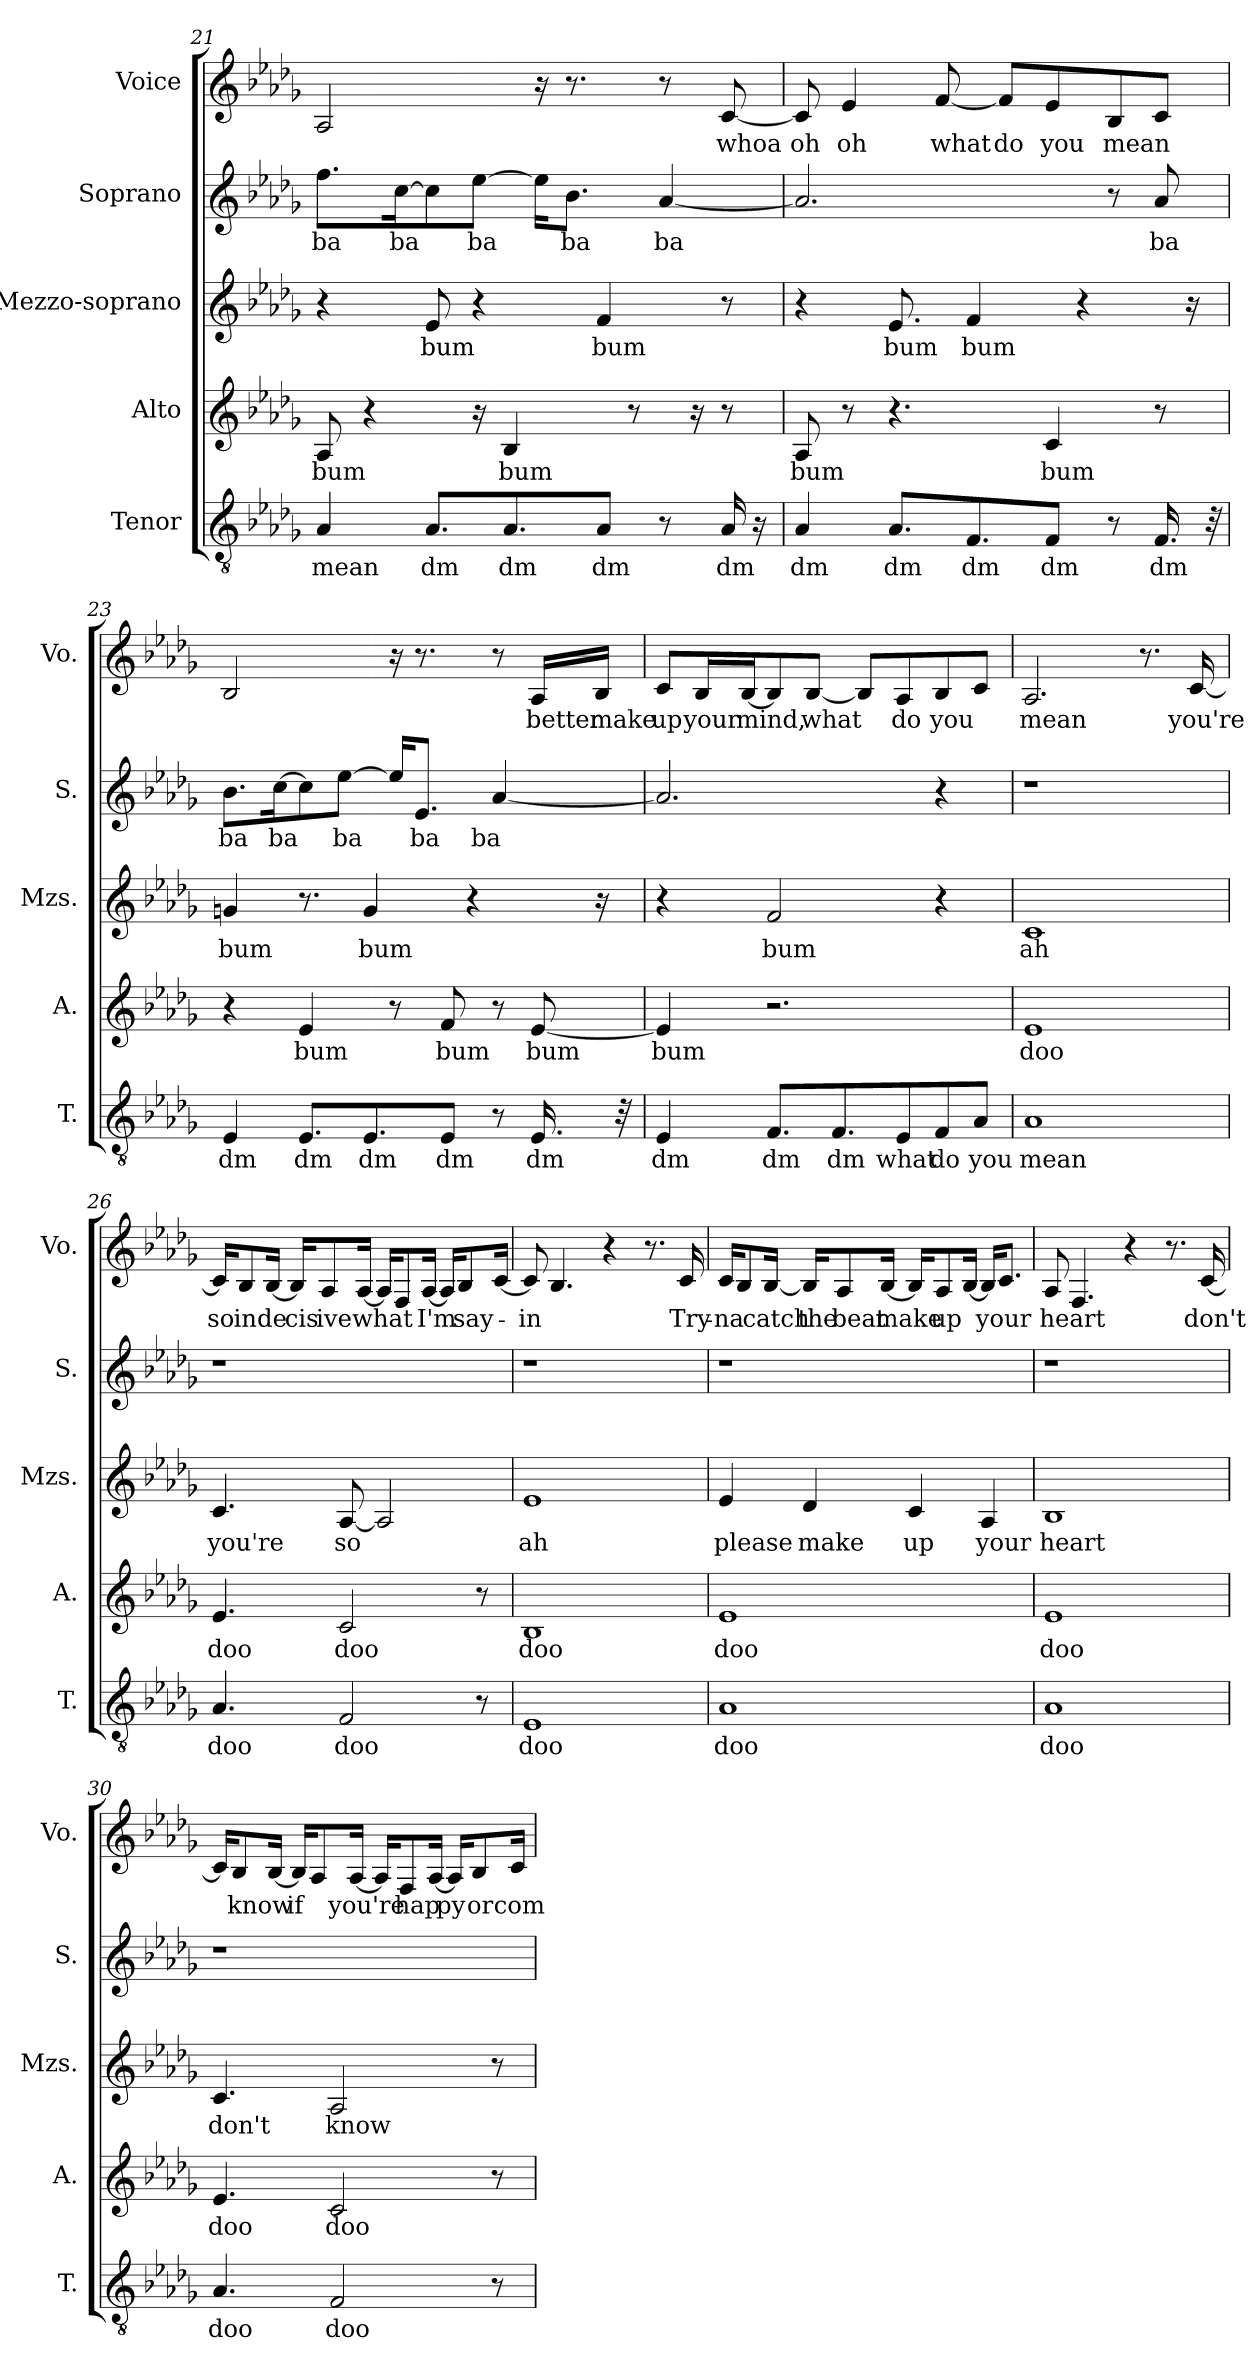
**kern	**text	**kern	**text	**kern	**text	**kern	**text	**kern	**text
*part5	*part5	*part4	*part4	*part3	*part3	*part2	*part2	*part1	*part1
*staff5	*staff5	*staff4	*staff4	*staff3	*staff3	*staff2	*staff2	*staff1	*staff1
*I"Tenor	*	*I"Alto	*	*I"Mezzo-soprano	*	*I"Soprano	*	*I"Voice	*
*I'T.	*	*I'A.	*	*I'Mzs.	*	*I'S.	*	*I'Vo.	*
!!LO:PB:g=z
*clefGv2	*	*clefG2	*	*clefG2	*	*clefG2	*	*clefG2	*
*k[b-e-a-d-g-]	*	*k[b-e-a-d-g-]	*	*k[b-e-a-d-g-]	*	*k[b-e-a-d-g-]	*	*k[b-e-a-d-g-]	*
=21	=21	=21	=21	=21	=21	=21	=21	=21	=21
4A-/	mean	8A-/	bum	4r	.	8.ff\L	ba	2A-/	.
.	.	4r	.	.	.	.	.	.	.
.	.	.	.	.	.	[16cc\K	ba	.	.
8.A-/L	dm	.	.	8e-/	bum	8cc\]	.	.	.
.	.	16r	.	4r	.	[8ee-\J	ba	.	.
8.A-/	dm	4B-/	bum	.	.	.	.	.	.
.	.	.	.	.	.	16ee-\KL]	.	16r	.
.	.	.	.	.	.	8.b-\J	ba	8.r	.
8A-/J	dm	.	.	4f/	bum	.	.	.	.
.	.	8r	.	.	.	.	.	.	.
8r	.	.	.	.	.	[4a-/	ba	8r	.
.	.	16r	.	.	.	.	.	.	.
16A-/	dm	8r	.	8r	.	.	.	[8c/	whoa
16r	.	.	.	.	.	.	.	.	.
=22	=22	=22	=22	=22	=22	=22	=22	=22	=22
4A-/	dm	8A-/	bum	4r	.	2.a-/]	.	8c/]	oh
.	.	8r	.	.	.	.	.	4e-/	oh
8.A-/L	dm	4.r	.	8.e-/	bum	.	.	.	.
.	.	.	.	.	.	.	.	[8f/	what
8.F/	dm	.	.	4f/	bum	.	.	.	.
.	.	.	.	.	.	.	.	8f/L]	do
8F/J	dm	4c/	bum	.	.	.	.	8e-/	you
.	.	.	.	4r	.	.	.	.	.
8r	.	.	.	.	.	8r	.	8B-/	mean
16.F/	dm	8r	.	.	.	8a-/	ba	8c/J	.
.	.	.	.	16r	.	.	.	.	.
32r	.	.	.	.	.	.	.	.	.
!!LO:LB:g=z
=23	=23	=23	=23	=23	=23	=23	=23	=23	=23
4E-/	dm	4r	.	4gn/	bum	8.b-\L	ba	2B-/	.
.	.	.	.	.	.	[16cc\K	ba	.	.
8.E-/L	dm	4e-/	bum	8.r	.	8cc\]	.	.	.
.	.	.	.	.	.	[8ee-\J	ba	.	.
8.E-/	dm	.	.	4g/	bum	.	.	.	.
.	.	8r	.	.	.	16ee-/KL]	.	16r	.
.	.	.	.	.	.	8.e-/J	ba	8.r	.
8E-/J	dm	8f/	bum	.	.	.	.	.	.
.	.	.	.	4r	.	.	.	.	.
8r	.	8r	.	.	.	[4a-/	ba	8r	.
16.E-/	dm	[8e-/	bum	.	.	.	.	16A-/LL	better
.	.	.	.	16r	.	.	.	16B-/JJ	make
32r	.	.	.	.	.	.	.	.	.
=24	=24	=24	=24	=24	=24	=24	=24	=24	=24
4E-/	dm	4e-/]	bum	4r	.	2.a-/]	.	8c/L	up
.	.	.	.	.	.	.	.	16B-/L	your
.	.	.	.	.	.	.	.	[16B-/J	mind,
8.F/L	dm	2.r	.	2f/	bum	.	.	8B-/]	.
.	.	.	.	.	.	.	.	[8B-/J	what
8.F/	dm	.	.	.	.	.	.	.	.
.	.	.	.	.	.	.	.	8B-/L]	.
8E-/	what	.	.	.	.	.	.	8A-/	do
8F/	do	.	.	4r	.	4r	.	8B-/	you
8A-/J	you	.	.	.	.	.	.	8c/J	.
=25	=25	=25	=25	=25	=25	=25	=25	=25	=25
1A-	mean	1e-	doo	1c	ah	1r	.	2.A-/	mean
.	.	.	.	.	.	.	.	8.r	.
.	.	.	.	.	.	.	.	[16c/	you're
!!LO:PB:g=z
=26	=26	=26	=26	=26	=26	=26	=26	=26	=26
4.A-/	doo	4.e-/	doo	4.c/	you're	1r	.	16c/KL]	so
.	.	.	.	.	.	.	.	8B-/	in
.	.	.	.	.	.	.	.	[16B-/Jk	de
.	.	.	.	.	.	.	.	16B-/KL]	cis
.	.	.	.	.	.	.	.	8A-/	ive
2F/	doo	2c/	doo	[8A-/	so	.	.	.	.
.	.	.	.	.	.	.	.	[16A-/Jk	what
.	.	.	.	2A-/]	.	.	.	16A-/KL]	.
.	.	.	.	.	.	.	.	8F/	.
.	.	.	.	.	.	.	.	[16A-/Jk	I'm
.	.	.	.	.	.	.	.	16A-/KL]	.
.	.	.	.	.	.	.	.	8B-/	say-
8r	.	8r	.	.	.	.	.	.	.
.	.	.	.	.	.	.	.	[16c/Jk	.
=27	=27	=27	=27	=27	=27	=27	=27	=27	=27
1E-	doo	1B-	doo	1e-	ah	1r	.	8c/]	in
.	.	.	.	.	.	.	.	4.B-/	.
.	.	.	.	.	.	.	.	4r	.
.	.	.	.	.	.	.	.	8.r	.
.	.	.	.	.	.	.	.	16c/	Try-
!!LO:LB:g=z
=28	=28	=28	=28	=28	=28	=28	=28	=28	=28
1A-	doo	1e-	doo	4e-/	please	1r	.	16c/KL	-na
.	.	.	.	.	.	.	.	8B-/	.
.	.	.	.	.	.	.	.	[16B-/Jk	catch
.	.	.	.	4d-/	make	.	.	16B-/KL]	the
.	.	.	.	.	.	.	.	8A-/	beat
.	.	.	.	.	.	.	.	[16B-/Jk	make
.	.	.	.	4c/	up	.	.	16B-/KL]	.
.	.	.	.	.	.	.	.	8A-/	up
.	.	.	.	.	.	.	.	[16B-/Jk	.
.	.	.	.	4A-/	your	.	.	16B-/KL]	your
.	.	.	.	.	.	.	.	8.c/J	.
=29	=29	=29	=29	=29	=29	=29	=29	=29	=29
1A-	doo	1e-	doo	1B-	heart	1r	.	8A-/	heart
.	.	.	.	.	.	.	.	4.F/	.
.	.	.	.	.	.	.	.	4r	.
.	.	.	.	.	.	.	.	8.r	.
.	.	.	.	.	.	.	.	[16c/	don't
!!LO:PB:g=z
=30	=30	=30	=30	=30	=30	=30	=30	=30	=30
4.A-/	doo	4.e-/	doo	4.c/	don't	1r	.	16c/KL]	.
.	.	.	.	.	.	.	.	8B-/	know
.	.	.	.	.	.	.	.	[16B-/Jk	.
.	.	.	.	.	.	.	.	16B-/KL]	if
.	.	.	.	.	.	.	.	8A-/	.
2F/	doo	2c/	doo	2A-/	know	.	.	.	.
.	.	.	.	.	.	.	.	[16A-/Jk	you're
.	.	.	.	.	.	.	.	16A-/KL]	.
.	.	.	.	.	.	.	.	8F/	hap
.	.	.	.	.	.	.	.	[16A-/Jk	.
.	.	.	.	.	.	.	.	16A-/KL]	py
.	.	.	.	.	.	.	.	8B-/	or
8r	.	8r	.	8r	.	.	.	.	.
.	.	.	.	.	.	.	.	16c/Jk	com-
=	=	=	=	=	=	=	=	=	=
*-	*-	*-	*-	*-	*-	*-	*-	*-	*-
